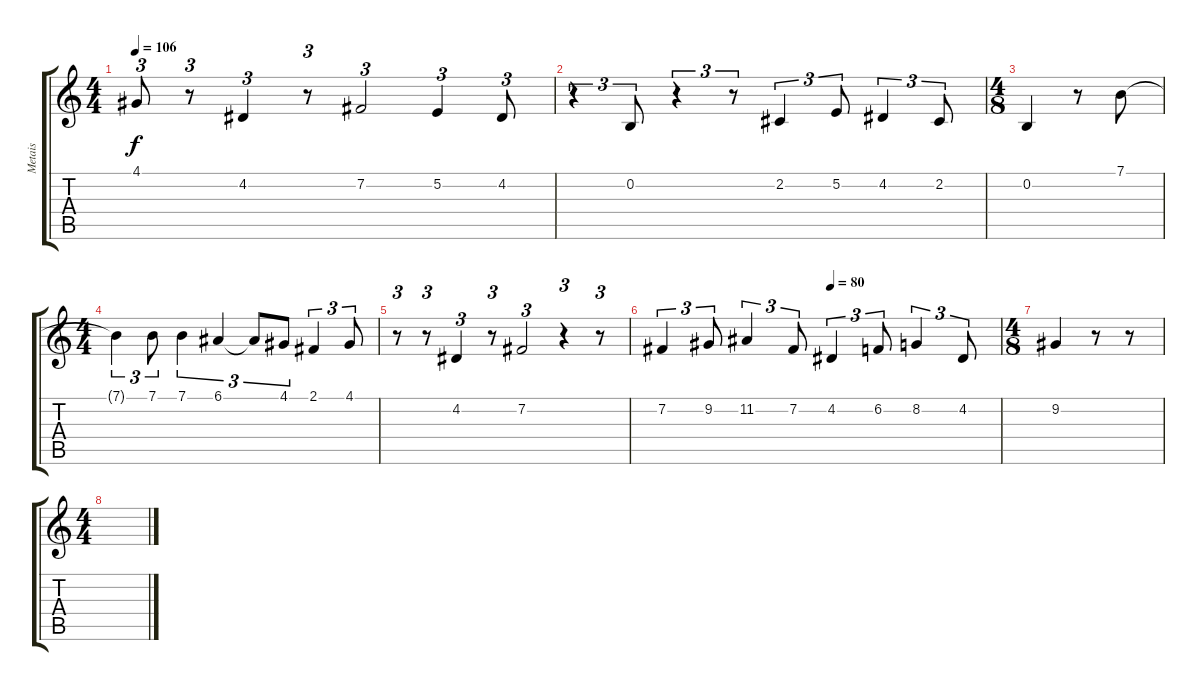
\track ("Metais" "Metais") {instrument brasssection}
\staff {score tabs}
\tuning (E4 B3 G3 D3 A2 E2) {hide}
\ts (4 4)
\tempo 106
\clef g2
\ks c
4.1{t}.8{tu (3 2) dy f} r.8{tu (3 2)} 4.2.4{tu (3 2)} r.8{tu (3 2)} 7.2.2{tu (3 2)} 5.2.4{tu (3 2)} 4.2.8{tu (3 2)} |
r.4{tu (3 2)} 0.2.8{tu (3 2)} r.4{tu (3 2)} r.8{tu (3 2)} 2.2.4{tu (3 2)} 5.2.8{tu (3 2)} 4.2.4{tu (3 2)} 2.2.8{tu (3 2)} |
\ts (4 8)
0.2.4 r.8 7.1.8 |
\ts (4 4)
7.1{t}.4{tu (3 2)} 7.1.8{tu (3 2)} 7.1.4{tu (3 2)} 6.1.4{tu (3 2)} 6.1{t}.8{tu (3 2)} 4.1.8{tu (3 2)} 2.1.4{tu (3 2)} 4.1.8{tu (3 2)} |
r.8{tu (3 2)} r.8{tu (3 2)} 4.2.4{tu (3 2)} r.8{tu (3 2)} 7.2.2{tu (3 2)} r.4{tu (3 2)} r.8{tu (3 2)} |
\tempo (80 0.5)
7.2.4{tu (3 2)} 9.2.8{tu (3 2)} 11.2.4{tu (3 2)} 7.2.8{tu (3 2)} 4.2.4{tu (3 2)} 6.2.8{tu (3 2)} 8.2.4{tu (3 2)} 4.2.8{tu (3 2)} |
\ts (4 8)
9.2.4 r.8 r.8 |
\ts (4 4)
